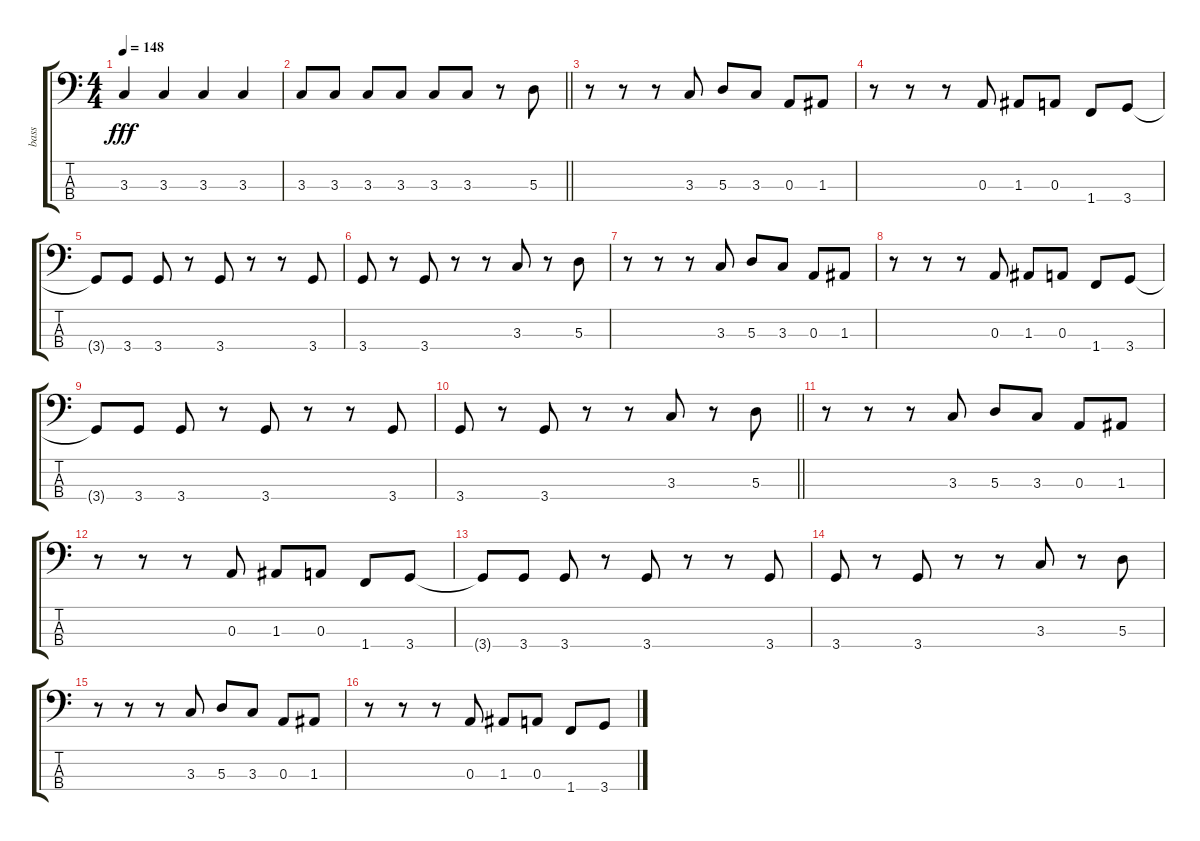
\track ("bass" "bass") {instrument electricbassfinger}
\staff {score tabs}
\tuning (G2 D2 A1 E1) {hide}
\ts (4 4)
\tempo 148
\clef f4
\ks c
3.3.4{dy fff} 3.3.4 3.3.4 3.3.4 |
\barLineRight lightlight
3.3.8 3.3.8 3.3.8 3.3.8 3.3.8 3.3.8 r.8 5.3.8 |
\section ("" "")
r.8 r.8 r.8 3.3.8 5.3.8 3.3.8 0.3.8 1.3.8 |
r.8 r.8 r.8 0.3.8 1.3.8 0.3.8 1.4.8 3.4.8 |
3.4{t}.8 3.4.8 3.4.8 r.8 3.4.8 r.8 r.8 3.4.8 |
3.4.8 r.8 3.4.8 r.8 r.8 3.3.8 r.8 5.3.8 |
r.8 r.8 r.8 3.3.8 5.3.8 3.3.8 0.3.8 1.3.8 |
r.8 r.8 r.8 0.3.8 1.3.8 0.3.8 1.4.8 3.4.8 |
3.4{t}.8 3.4.8 3.4.8 r.8 3.4.8 r.8 r.8 3.4.8 |
\barLineRight lightlight
3.4.8 r.8 3.4.8 r.8 r.8 3.3.8 r.8 5.3.8 |
\section ("" "")
r.8 r.8 r.8 3.3.8 5.3.8 3.3.8 0.3.8 1.3.8 |
r.8 r.8 r.8 0.3.8 1.3.8 0.3.8 1.4.8 3.4.8 |
3.4{t}.8 3.4.8 3.4.8 r.8 3.4.8 r.8 r.8 3.4.8 |
3.4.8 r.8 3.4.8 r.8 r.8 3.3.8 r.8 5.3.8 |
r.8 r.8 r.8 3.3.8 5.3.8 3.3.8 0.3.8 1.3.8 |
r.8 r.8 r.8 0.3.8 1.3.8 0.3.8 1.4.8 3.4.8
